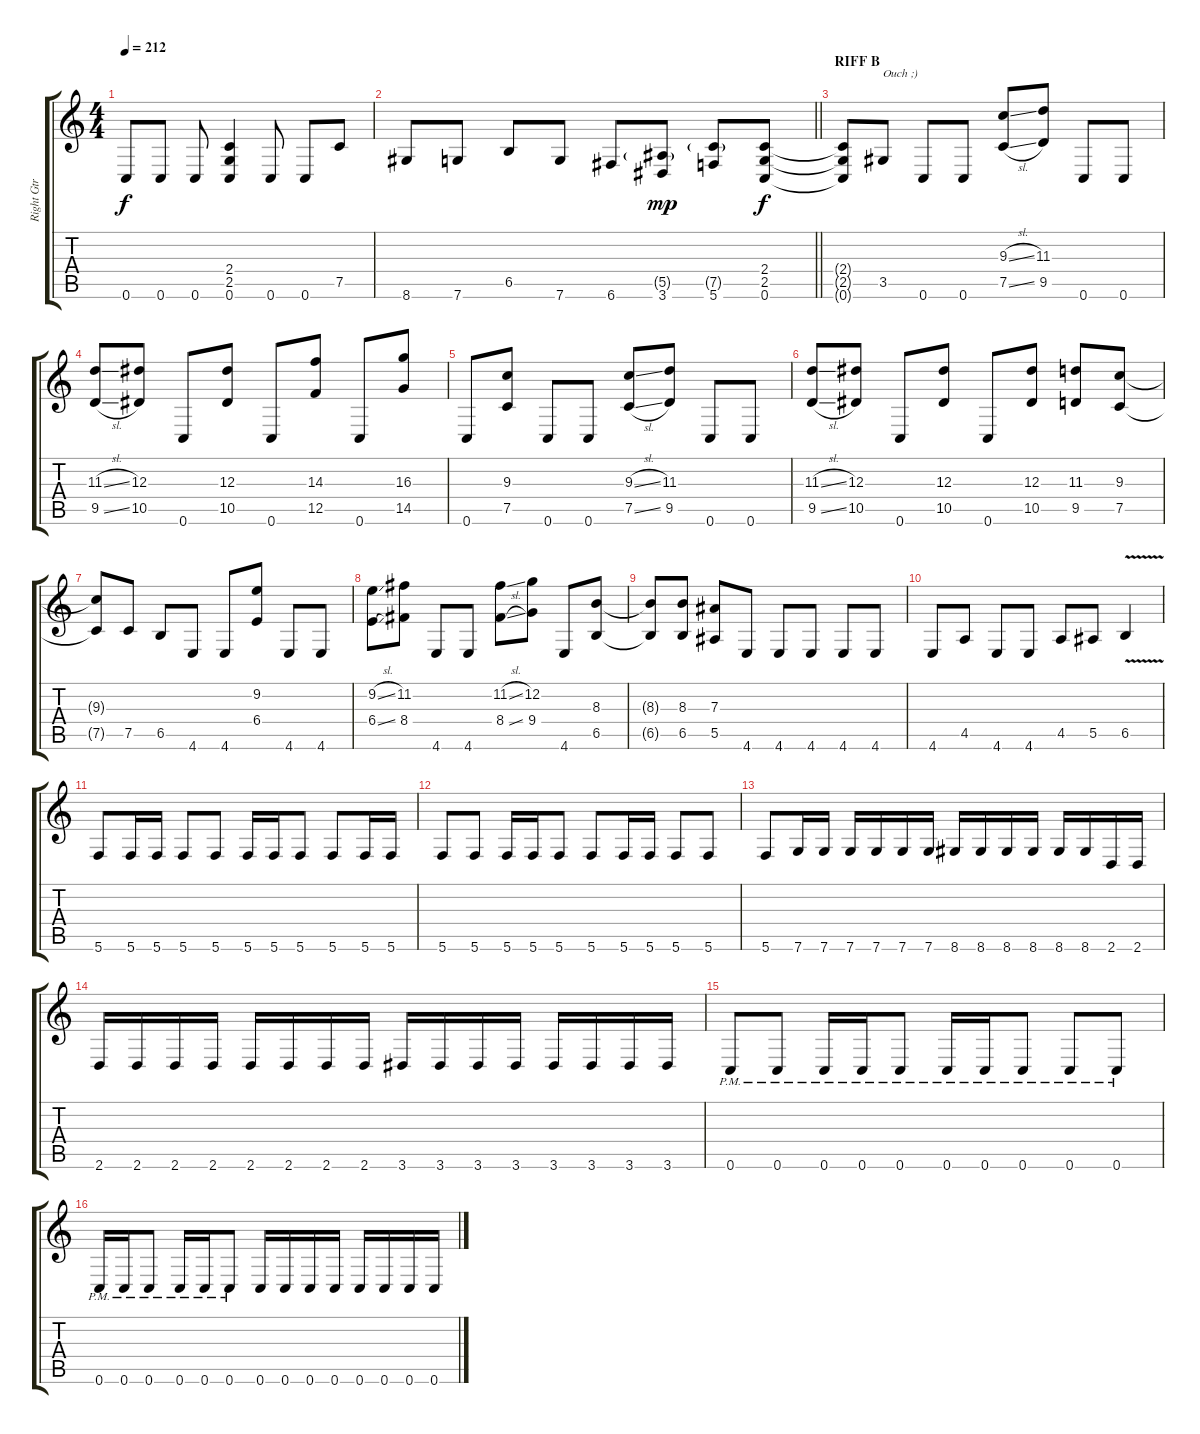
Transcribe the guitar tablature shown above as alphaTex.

\track ("Right Gtr" "Right Gtr") {instrument distortionguitar}
\staff {score tabs}
\tuning (C4 G3 Eb3 Bb2 F2 C2) {hide}
\ts (4 4)
\tempo 212
\clef g2
\ks c
0.6.8{dy f} 0.6.8 0.6.8 (2.4 2.5 0.6).4 0.6.8 0.6.8 7.5.8 |
\barLineRight lightlight
8.6.8 7.6.8 6.5.8 7.6.8 6.6.8 (5.5{g} 3.6).8{dy mp} (7.5{g} 5.6).8 (2.4 2.5 0.6).8{dy f} |
\section ("" "RIFF B")
(2.4{t} 2.5{t} 0.6{t}).8 3.5.8{txt "Ouch ;)"} 0.6.8 0.6.8 (9.3{sl} 7.5{sl}).8 (11.3 9.5).8 0.6.8 0.6.8 |
(11.3{sl} 9.5{sl}).8 (12.3 10.5).8 0.6.8 (12.3 10.5).8 0.6.8 (14.3 12.5).8 0.6.8 (16.3 14.5).8 |
0.6.8 (9.3 7.5).8 0.6.8 0.6.8 (9.3{sl} 7.5{sl}).8 (11.3 9.5).8 0.6.8 0.6.8 |
(11.3{sl} 9.5{sl}).8 (12.3 10.5).8 0.6.8 (12.3 10.5).8 0.6.8 (12.3 10.5).8 (11.3 9.5).8 (9.3 7.5).8 |
(9.3{t} 7.5{t}).8 7.5.8 6.5.8 4.6.8 4.6.8 (9.2 6.4).8 4.6.8 4.6.8 |
(9.2{sl} 6.4{sl}).8 (11.2 8.4).8 4.6.8 4.6.8 (11.2{sl} 8.4{sl}).8 (12.2 9.4).8 4.6.8 (8.3 6.5).8 |
(8.3{t} 6.5{t}).8 (8.3 6.5).8 (7.3 5.5).8 4.6.8 4.6.8 4.6.8 4.6.8 4.6.8 |
4.6.8 4.5.8 4.6.8 4.6.8 4.5.8 5.5.8 6.5{v}.4 |
5.6.8 5.6.16 5.6.16 5.6.8 5.6.8 5.6.16 5.6.16 5.6.8 5.6.8 5.6.16 5.6.16 |
5.6.8 5.6.8 5.6.16 5.6.16 5.6.8 5.6.8 5.6.16 5.6.16 5.6.8 5.6.8 |
5.6.8 7.6.16 7.6.16 7.6.16 7.6.16 7.6.16 7.6.16 8.6.16 8.6.16 8.6.16 8.6.16 8.6.16 8.6.16 2.6.16 2.6.16 |
2.6.16 2.6.16 2.6.16 2.6.16 2.6.16 2.6.16 2.6.16 2.6.16 3.6.16 3.6.16 3.6.16 3.6.16 3.6.16 3.6.16 3.6.16 3.6.16 |
0.6{pm}.8 0.6{pm}.8 0.6{pm}.16 0.6{pm}.16 0.6{pm}.8 0.6{pm}.16 0.6{pm}.16 0.6{pm}.8 0.6{pm}.8 0.6{pm}.8 |
0.6{pm}.16 0.6{pm}.16 0.6{pm}.8 0.6{pm}.16 0.6{pm}.16 0.6{pm}.8 0.6.16 0.6.16 0.6.16 0.6.16 0.6.16 0.6.16 0.6.16 0.6.16
